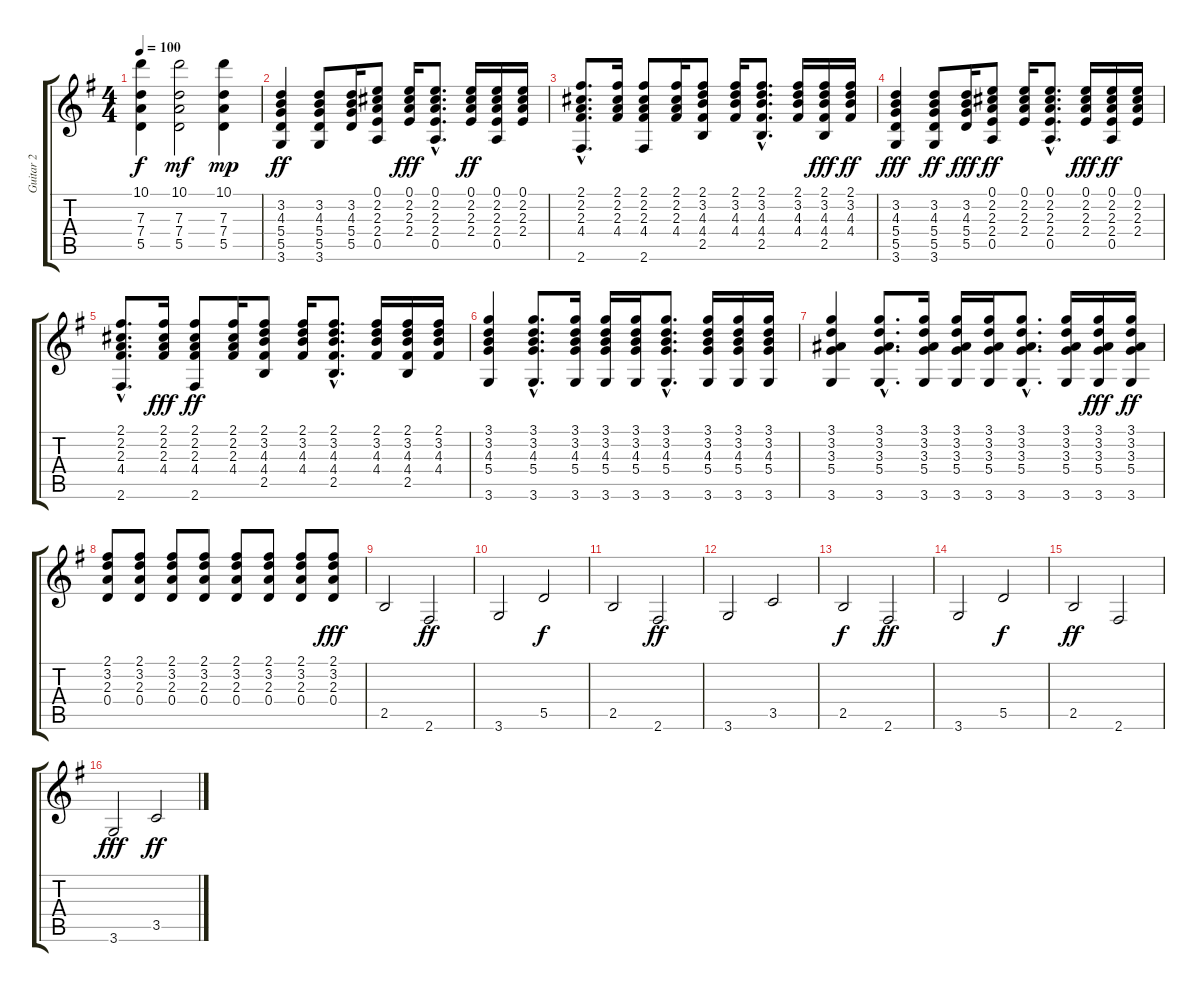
\track ("Guitar 2" "Guitar 2") {instrument overdrivenguitar}
\staff {score tabs}
\tuning (E4 B3 G3 D3 A2 E2) {hide}
\ts (4 4)
\tempo 100
\clef g2
\ks g
(10.1{t} 7.3{t} 7.4{t} 5.5{t}).4{dy f} (10.1 7.3 7.4 5.5).2{dy mf} (10.1 7.3 7.4 5.5).4{dy mp} |
(3.2 4.3 5.4 5.5 3.6).4{dy ff} (3.2 4.3 5.4 5.5 3.6).8 (3.2 4.3 5.4 5.5).16 (0.1 2.2 2.3 2.4 0.5).8 (0.1 2.2 2.3 2.4).16{dy fff} (0.1{hac} 2.2{hac} 2.3{hac} 2.4{hac} 0.5{hac}).8{d} (0.1 2.2 2.3 2.4).16{dy ff} (0.1 2.2 2.3 2.4 0.5).16 (0.1 2.2 2.3 2.4).16 |
(2.1{hac} 2.2{hac} 2.3{hac} 4.4{hac} 2.6{hac}).8{d} (2.1 2.2 2.3 4.4).16 (2.1 2.2 2.3 4.4 2.6).8 (2.1 2.2 2.3 4.4).16 (2.1 3.2 4.3 4.4 2.5).8 (2.1 3.2 4.3 4.4).16 (2.1{hac} 3.2{hac} 4.3{hac} 4.4{hac} 2.5{hac}).8{d} (2.1 3.2 4.3 4.4).16 (2.1 3.2 4.3 4.4 2.5).16{dy fff} (2.1 3.2 4.3 4.4).16{dy ff} |
(3.2 4.3 5.4 5.5 3.6).4{dy fff} (3.2 4.3 5.4 5.5 3.6).8{dy ff} (3.2 4.3 5.4 5.5).16{dy fff} (0.1 2.2 2.3 2.4 0.5).8{dy ff} (0.1 2.2 2.3 2.4).16 (0.1{hac} 2.2{hac} 2.3{hac} 2.4{hac} 0.5{hac}).8{d} (0.1 2.2 2.3 2.4).16{dy fff} (0.1 2.2 2.3 2.4 0.5).16{dy ff} (0.1 2.2 2.3 2.4).16 |
(2.1{hac} 2.2{hac} 2.3{hac} 4.4{hac} 2.6{hac}).8{d} (2.1 2.2 2.3 4.4).16{dy fff} (2.1 2.2 2.3 4.4 2.6).8{dy ff} (2.1 2.2 2.3 4.4).16 (2.1 3.2 4.3 4.4 2.5).8 (2.1 3.2 4.3 4.4).16 (2.1{hac} 3.2{hac} 4.3{hac} 4.4{hac} 2.5{hac}).8{d} (2.1 3.2 4.3 4.4).16 (2.1 3.2 4.3 4.4 2.5).16 (2.1 3.2 4.3 4.4).16 |
(3.1 3.2 4.3 5.4 3.6).4 (3.1{hac} 3.2{hac} 4.3{hac} 5.4{hac} 3.6{hac}).8{d} (3.1 3.2 4.3 5.4 3.6).16 (3.1 3.2 4.3 5.4 3.6).16 (3.1 3.2 4.3 5.4 3.6).16 (3.1{hac} 3.2{hac} 4.3{hac} 5.4{hac} 3.6{hac}).8{d} (3.1 3.2 4.3 5.4 3.6).16 (3.1 3.2 4.3 5.4 3.6).16 (3.1 3.2 4.3 5.4 3.6).16 |
(3.1 3.2 3.3 5.4 3.6).4 (3.1{hac} 3.2{hac} 3.3{hac} 5.4{hac} 3.6{hac}).8{d} (3.1 3.2 3.3 5.4 3.6).16 (3.1 3.2 3.3 5.4 3.6).16 (3.1 3.2 3.3 5.4 3.6).16 (3.1{hac} 3.2{hac} 3.3{hac} 5.4{hac} 3.6{hac}).8{d} (3.1 3.2 3.3 5.4 3.6).16 (3.1 3.2 3.3 5.4 3.6).16{dy fff} (3.1 3.2 3.3 5.4 3.6).16{dy ff} |
(2.1 3.2 2.3 0.4).8 (2.1 3.2 2.3 0.4).8 (2.1 3.2 2.3 0.4).8 (2.1 3.2 2.3 0.4).8 (2.1 3.2 2.3 0.4).8 (2.1 3.2 2.3 0.4).8 (2.1 3.2 2.3 0.4).8 (2.1 3.2 2.3 0.4).8{dy fff} |
2.5.2 2.6.2{dy ff} |
3.6.2 5.5.2{dy f} |
2.5.2 2.6.2{dy ff} |
3.6.2 3.5.2 |
2.5.2{dy f} 2.6.2{dy ff} |
3.6.2 5.5.2{dy f} |
2.5.2{dy ff} 2.6.2 |
3.6.2{dy fff} 3.5.2{dy ff}
